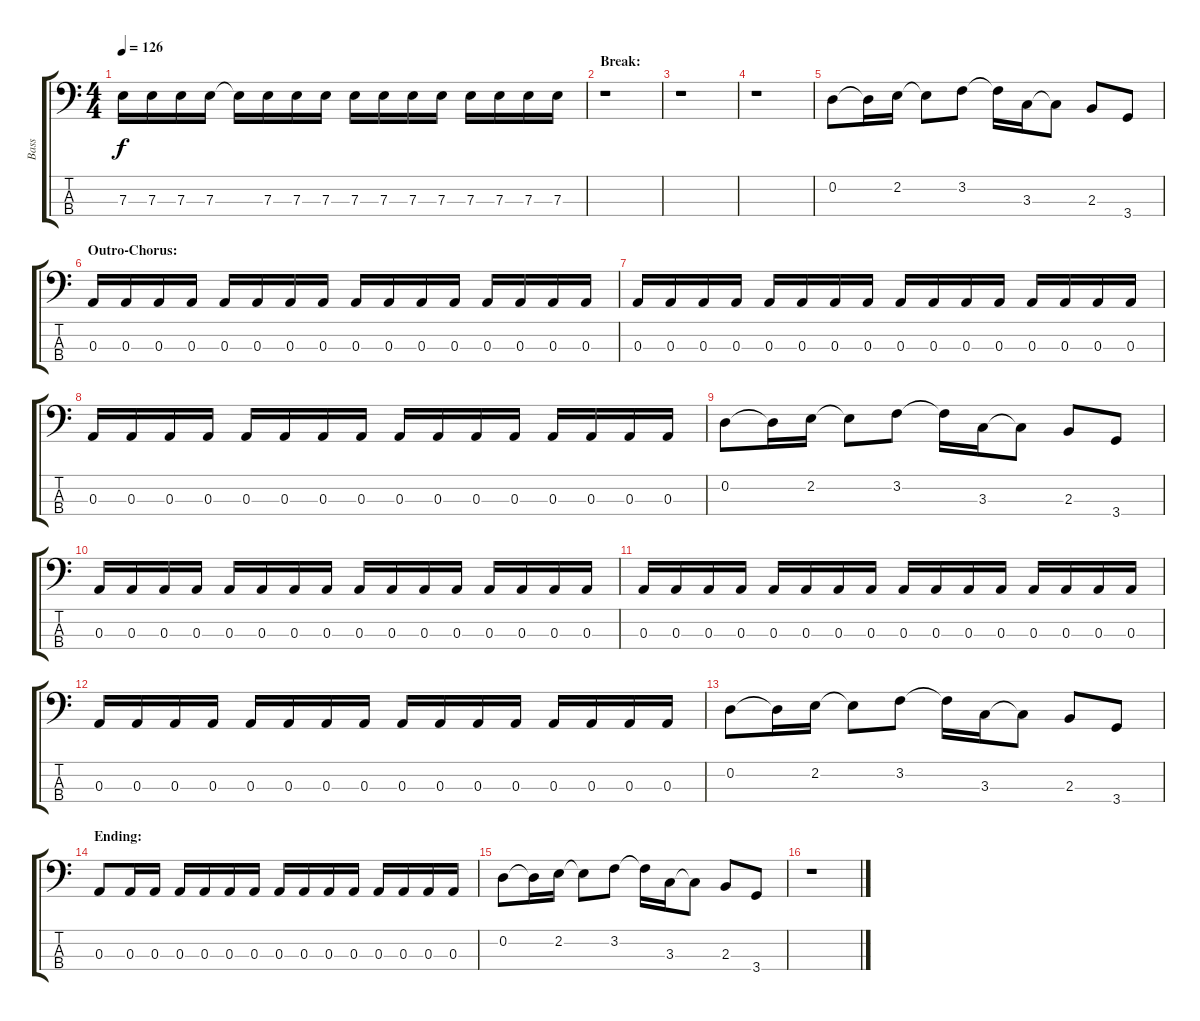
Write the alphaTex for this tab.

\track ("Bass" "Bass") {instrument slapbass2}
\staff {score tabs}
\tuning (G2 D2 A1 E1) {hide}
\ts (4 4)
\tempo 126
\clef f4
\ks c
7.3.16{dy f} 7.3.16 7.3.16 7.3.16 7.3{t}.16 7.3.16 7.3.16 7.3.16 7.3.16 7.3.16 7.3.16 7.3.16 7.3.16 7.3.16 7.3.16 7.3.16 |
\section ("" "Break:")
r.1 |
r.1 |
r.1 |
0.2.8 0.2{t}.16 2.2.16 2.2{t}.8 3.2.8 3.2{t}.16 3.3.16 3.3{t}.8 2.3.8 3.4.8 |
\section ("" "Outro-Chorus:")
0.3.16 0.3.16 0.3.16 0.3.16 0.3.16 0.3.16 0.3.16 0.3.16 0.3.16 0.3.16 0.3.16 0.3.16 0.3.16 0.3.16 0.3.16 0.3.16 |
0.3.16 0.3.16 0.3.16 0.3.16 0.3.16 0.3.16 0.3.16 0.3.16 0.3.16 0.3.16 0.3.16 0.3.16 0.3.16 0.3.16 0.3.16 0.3.16 |
0.3.16 0.3.16 0.3.16 0.3.16 0.3.16 0.3.16 0.3.16 0.3.16 0.3.16 0.3.16 0.3.16 0.3.16 0.3.16 0.3.16 0.3.16 0.3.16 |
0.2.8 0.2{t}.16 2.2.16 2.2{t}.8 3.2.8 3.2{t}.16 3.3.16 3.3{t}.8 2.3.8 3.4.8 |
0.3.16 0.3.16 0.3.16 0.3.16 0.3.16 0.3.16 0.3.16 0.3.16 0.3.16 0.3.16 0.3.16 0.3.16 0.3.16 0.3.16 0.3.16 0.3.16 |
0.3.16 0.3.16 0.3.16 0.3.16 0.3.16 0.3.16 0.3.16 0.3.16 0.3.16 0.3.16 0.3.16 0.3.16 0.3.16 0.3.16 0.3.16 0.3.16 |
0.3.16 0.3.16 0.3.16 0.3.16 0.3.16 0.3.16 0.3.16 0.3.16 0.3.16 0.3.16 0.3.16 0.3.16 0.3.16 0.3.16 0.3.16 0.3.16 |
0.2.8 0.2{t}.16 2.2.16 2.2{t}.8 3.2.8 3.2{t}.16 3.3.16 3.3{t}.8 2.3.8 3.4.8 |
\section ("" "Ending:")
0.3.8 0.3.16 0.3.16 0.3.16 0.3.16 0.3.16 0.3.16 0.3.16 0.3.16 0.3.16 0.3.16 0.3.16 0.3.16 0.3.16 0.3.16 |
0.2.8 0.2{t}.16 2.2.16 2.2{t}.8 3.2.8 3.2{t}.16 3.3.16 3.3{t}.8 2.3.8 3.4.8 |
r.1
